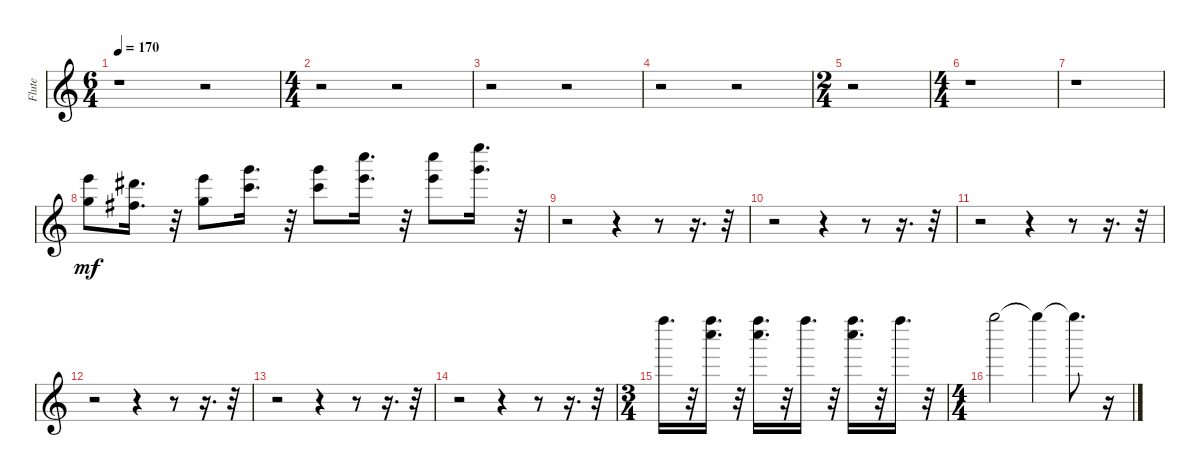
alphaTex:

\track ("Flute" "Flute") {instrument acousticguitarsteel}
\staff {score}
\tuning (E4 B3 G3 D3 A2 E2 B1) {hide}
\ts (6 4)
\tempo 170
\clef g2
\ks c
r.1{dy mf} r.2 |
\ts (4 4)
r.2 r.2 |
r.2 r.2 |
r.2 r.2 |
\ts (2 4)
r.2 |
\ts (4 4)
r.1 |
r.1 |
(3.1 17.2).8 (2.1 16.2).16{d} r.32 (3.1 17.2).8 (8.1 20.2).16{d} r.32 (8.1 20.2).8 (12.1 25.2).16{d} r.32 (12.1 25.2).8 (15.1 29.2).16{d} r.32 |
r.2 r.4 r.8 r.16{d} r.32 |
r.2 r.4 r.8 r.16{d} r.32 |
r.2 r.4 r.8 r.16{d} r.32 |
r.2 r.4 r.8 r.16{d} r.32 |
r.2 r.4 r.8 r.16{d} r.32 |
r.2 r.4 r.8 r.16{d} r.32 |
\ts (3 4)
25.1.16{d} r.32 (20.1 30.2).16{d} r.32 (20.1 30.2).16{d} r.32 25.1.16{d} r.32 (20.1 30.2).16{d} r.32 25.1.16{d} r.32 |
\ts (4 4)
27.1.2 27.1{t}.4 27.1{t}.8{d} r.16
